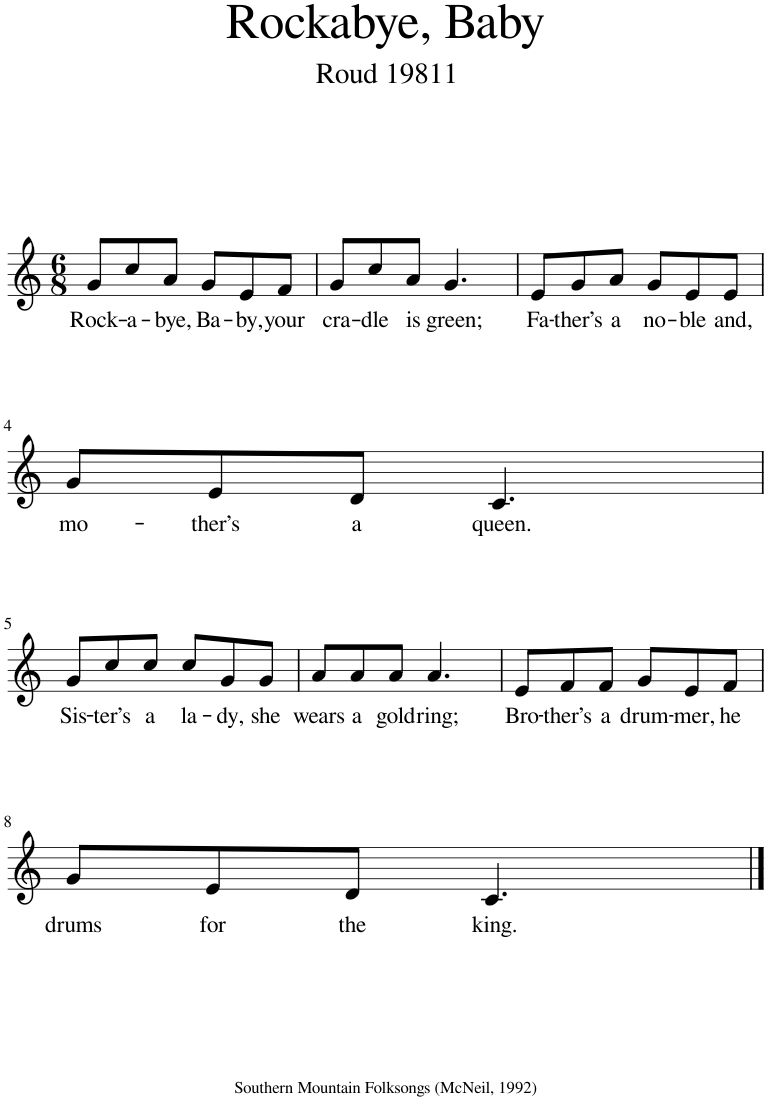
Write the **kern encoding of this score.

**kern	**text
*part1	*part1
*staff1	*staff1
*I"Piano	*
*I'Pno.	*
*clefG2	*
*k[]	*
*M6/8	*
=1	=1
!	!LO:LY:b
8g/L	Rock-
!	!LO:LY:b
8cc/	-a-
!	!LO:LY:b
8a/J	-bye,
!	!LO:LY:b
8g/L	Ba-
!	!LO:LY:b
8e/	-by,
!	!LO:LY:b
8f/J	your
=2	=2
!	!LO:LY:b
8g/L	cra-
!	!LO:LY:b
8cc/	-dle
!	!LO:LY:b
8a/J	is
!	!LO:LY:b
4.g/	green;
=3	=3
!	!LO:LY:b
8e/L	Fa-
!	!LO:LY:b
8g/	-ther’s
!	!LO:LY:b
8a/J	a
!	!LO:LY:b
8g/L	no-
!	!LO:LY:b
8e/	-ble
!	!LO:LY:b
8e/J	and,
!!LO:LB:g=z
=4	=4
!	!LO:LY:b
8g/L	mo-
!	!LO:LY:b
8e/	-ther’s
!	!LO:LY:b
8d/J	a
!	!LO:LY:b
4.c/	queen.
!!LO:LB:g=z
=5	=5
!	!LO:LY:b
8g/L	Sis-
!	!LO:LY:b
8cc/	-ter’s
!	!LO:LY:b
8cc/J	a
!	!LO:LY:b
8cc/L	la-
!	!LO:LY:b
8g/	-dy,
!	!LO:LY:b
8g/J	she
=6	=6
!	!LO:LY:b
8a/L	wears
!	!LO:LY:b
8a/	a
!	!LO:LY:b
8a/J	gold
!	!LO:LY:b
4.a/	ring;
=7	=7
!	!LO:LY:b
8e/L	Bro-
!	!LO:LY:b
8f/	-ther’s
!	!LO:LY:b
8f/J	a
!	!LO:LY:b
8g/L	drum-
!	!LO:LY:b
8e/	-mer,
!	!LO:LY:b
8f/J	he
!!LO:LB:g=z
=8	=8
!	!LO:LY:b
8g/L	drums
!	!LO:LY:b
8e/	for
!	!LO:LY:b
8d/J	the
!	!LO:LY:b
4.c/	king.
==	==
*-	*-
